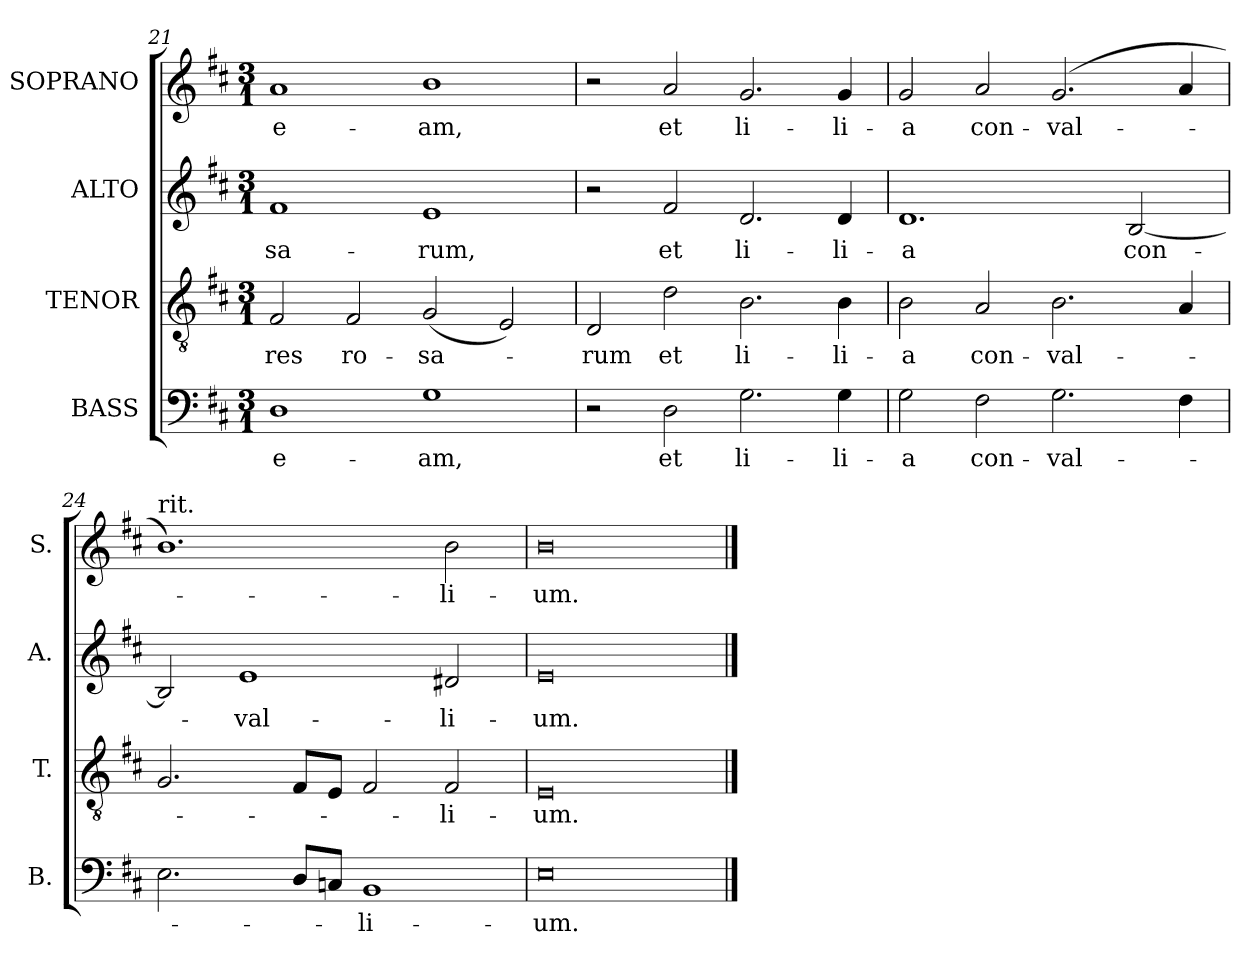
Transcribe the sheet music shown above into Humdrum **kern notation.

**kern	**text	**kern	**text	**kern	**text	**kern	**text
*part4	*part4	*part3	*part3	*part2	*part2	*part1	*part1
*staff4	*staff4	*staff3	*staff3	*staff2	*staff2	*staff1	*staff1
*I"BASS	*	*I"TENOR	*	*I"ALTO	*	*I"SOPRANO	*
*I'B.	*	*I'T.	*	*I'A.	*	*I'S.	*
*clefF4	*	*clefGv2	*	*clefG2	*	*clefG2	*
*	*	*ITrd7c12	*	*	*	*	*
*k[f#c#]	*	*k[f#c#]	*	*k[f#c#]	*	*k[f#c#]	*
*D:	*	*D:	*	*D:	*	*D:	*
*M3/1	*	*M3/1	*	*M3/1	*	*M3/1	*
=21	=21	=21	=21	=21	=21	=21	=21
!	!LO:LY:b:color=#000000	!	!	!	!	!	!
!	!	!	!LO:LY:b:color=#000000	!	!	!	!
!	!	!	!	!	!LO:LY:b:color=#000000	!	!
!	!	!	!	!	!	!	!LO:LY:b:color=#000000
1Di	e-	2FF#i/	-res	1f#i	-sa-	1ai	e-
!	!	!	!LO:LY:b:color=#000000	!	!	!	!
.	.	2FF#i/	ro-	.	.	.	.
!	!LO:LY:b:color=#000000	!	!	!	!	!	!
!	!	!	!LO:LY:b:color=#000000	!	!	!	!
!	!	!	!	!	!LO:LY:b:color=#000000	!	!
!	!	!	!	!	!	!	!LO:LY:b:color=#000000
1Gi	-am,	(2GGi/	-sa-	1ei	-rum,	1bi	-am,
.	.	2EEi/)	.	.	.	.	.
=22	=22	=22	=22	=22	=22	=22	=22
!	!	!	!LO:LY:b:color=#000000	!	!	!	!
2r	.	2DDi/	-rum	2r	.	2r	.
!	!LO:LY:b:color=#000000	!	!	!	!	!	!
!	!	!	!LO:LY:b:color=#000000	!	!	!	!
!	!	!	!	!	!LO:LY:b:color=#000000	!	!
!	!	!	!	!	!	!	!LO:LY:b:color=#000000
2Di\	et	2Di\	et	2f#i/	et	2ai/	et
!	!LO:LY:b:color=#000000	!	!	!	!	!	!
!	!	!	!LO:LY:b:color=#000000	!	!	!	!
!	!	!	!	!	!LO:LY:b:color=#000000	!	!
!	!	!	!	!	!	!	!LO:LY:b:color=#000000
2.Gi\	li-	2.BBi\	li-	2.di/	li-	2.gi/	li-
!	!LO:LY:b:color=#000000	!	!	!	!	!	!
!	!	!	!LO:LY:b:color=#000000	!	!	!	!
!	!	!	!	!	!LO:LY:b:color=#000000	!	!
!	!	!	!	!	!	!	!LO:LY:b:color=#000000
4Gi\	-li-	4BBi\	-li-	4di/	-li-	4gi/	-li-
=23	=23	=23	=23	=23	=23	=23	=23
!	!LO:LY:b:color=#000000	!	!	!	!	!	!
!	!	!	!LO:LY:b:color=#000000	!	!	!	!
!	!	!	!	!	!LO:LY:b:color=#000000	!	!
!	!	!	!	!	!	!	!LO:LY:b:color=#000000
2Gi\	-a	2BBi\	-a	1.di	-a	2gi/	-a
!	!LO:LY:b:color=#000000	!	!	!	!	!	!
!	!	!	!LO:LY:b:color=#000000	!	!	!	!
!	!	!	!	!	!	!	!LO:LY:b:color=#000000
2F#i\	con-	2AAi/	con-	.	.	2ai/	con-
!	!LO:LY:b:color=#000000	!	!	!	!	!	!
!	!	!	!LO:LY:b:color=#000000	!	!	!	!
!	!	!	!	!	!	!	!LO:LY:b:color=#000000
2.Gi\	-val-	2.BBi\	-val-	.	.	(2.gi/	-val-
!	!	!	!	!	!LO:LY:b:color=#000000	!	!
.	.	.	.	[2Bi/	con-	.	.
4F#i\	.	4AAi/	.	.	.	4ai/	.
=24	=24	=24	=24	=24	=24	=24	=24
!	!	!	!	!	!	!LO:TX:t=rit.	!
2.Ei\	.	2.GGi/	.	2Bi/]	.	1.bi)	.
!	!	!	!	!	!LO:LY:b:color=#000000	!	!
.	.	.	.	1ei	-val-	.	.
8Di/L	.	8FF#i/L	.	.	.	.	.
8Cni/J	.	8EEi/J	.	.	.	.	.
!	!LO:LY:b:color=#000000	!	!	!	!	!	!
1BBi	-li-	2FF#i/	.	.	.	.	.
!	!	!	!LO:LY:b:color=#000000	!	!	!	!
!	!	!	!	!	!LO:LY:b:color=#000000	!	!
!	!	!	!	!	!	!	!LO:LY:b:color=#000000
.	.	2FF#i/	-li-	2d#Xi/	-li-	2bi\	-li-
=25	=25	=25	=25	=25	=25	=25	=25
!	!LO:LY:b:color=#000000	!	!	!	!	!	!
!	!	!	!LO:LY:b:color=#000000	!	!	!	!
!	!	!	!	!	!LO:LY:b:color=#000000	!	!
!	!	!	!	!	!	!	!LO:LY:b:color=#000000
0Ei	-um.	0EEi	-um.	0ei	-um.	0bi	-um.
==	==	==	==	==	==	==	==
*-	*-	*-	*-	*-	*-	*-	*-
